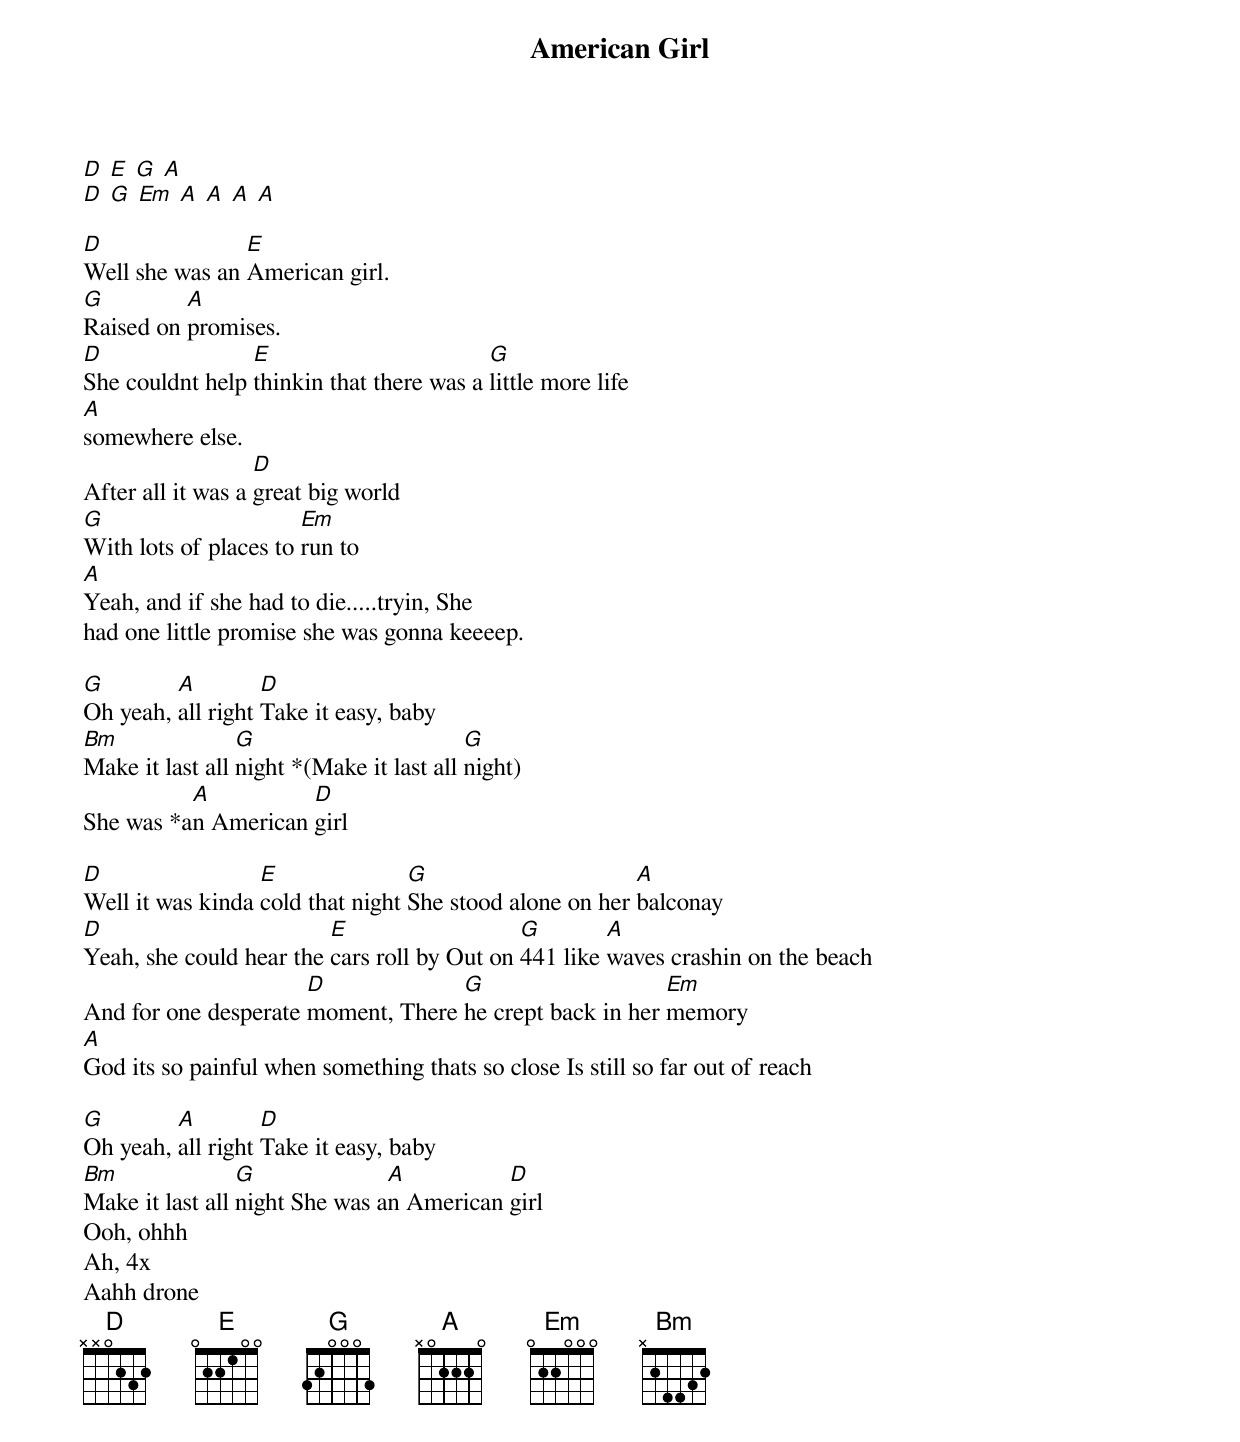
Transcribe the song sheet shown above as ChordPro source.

{title:American Girl}

[D] [E] [G] [A]
[D] [G] [Em] [A] [A] [A] [A]

[D]Well she was an [E]American girl.
[G]Raised on [A]promises.
[D]She couldnt help [E]thinkin that there was a [G]little more life
[A]somewhere else.
After all it was a [D]great big world
[G]With lots of places to [Em]run to
[A]Yeah, and if she had to die.....tryin, She
had one little promise she was gonna keeeep.

[G]Oh yeah, [A]all right [D]Take it easy, baby
[Bm]Make it last all [G]night *(Make it last all [G]night)
She was *a[A]n American [D]girl

[D]Well it was kinda [E]cold that night [G]She stood alone on her [A]balconay
[D]Yeah, she could hear the [E]cars roll by Out on [G]441 like [A]waves crashin on the beach
And for one desperate [D]moment, There [G]he crept back in her [Em]memory
[A]God its so painful when something thats so close Is still so far out of reach

[G]Oh yeah, [A]all right [D]Take it easy, baby
[Bm]Make it last all [G]night She was a[A]n American [D]girl
Ooh, ohhh
Ah, 4x
Aahh drone
